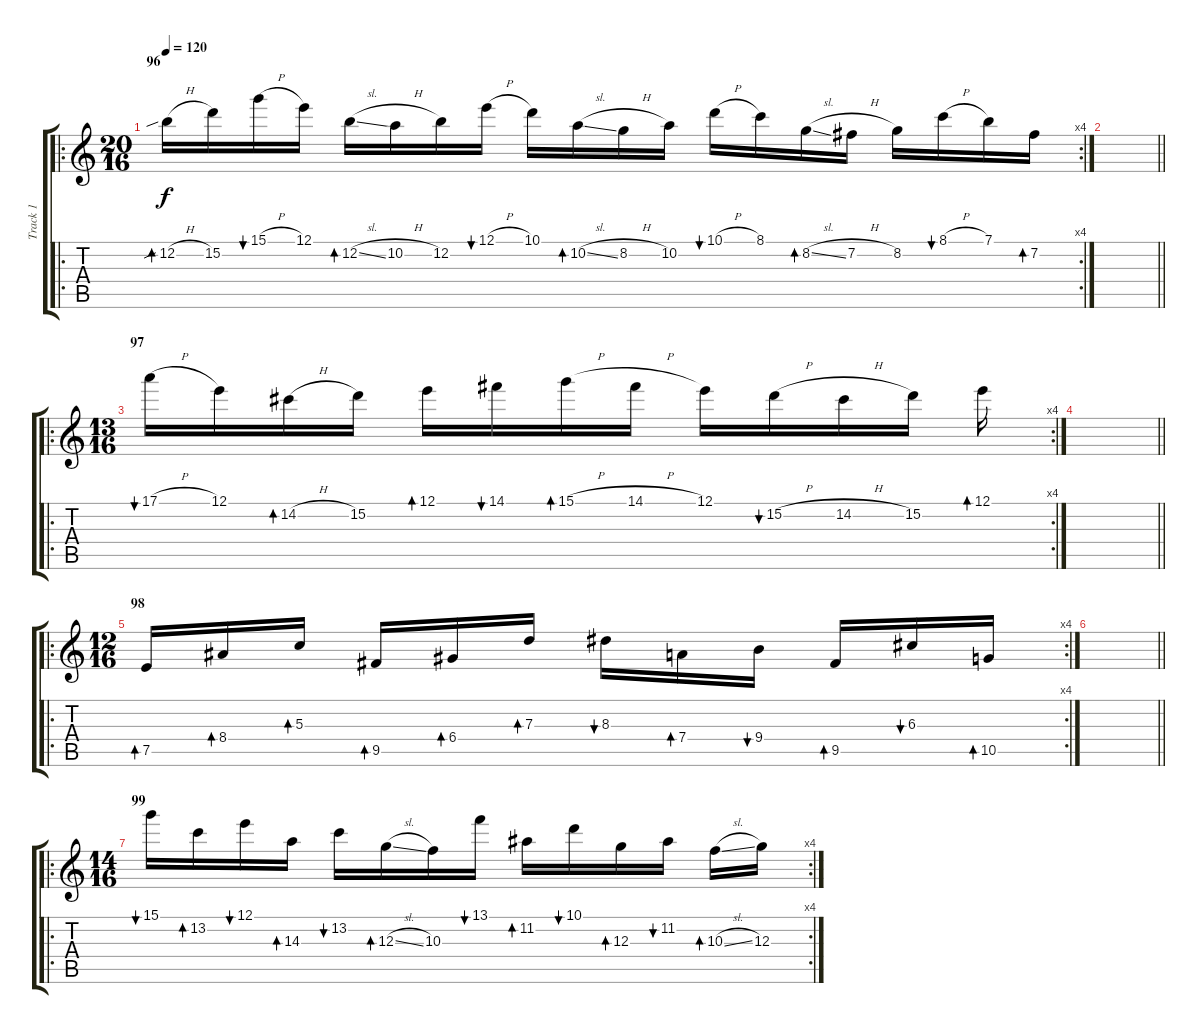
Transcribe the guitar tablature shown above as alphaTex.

\track ("Track 1" "Track 1") {instrument distortionguitar}
\staff {score tabs}
\tuning (E4 B3 G3 D3 A2 E2) {hide}
\ro
\rc 4
\ts (20 16)
\section ("" "96")
\tempo 120
\clef g2
\ks c
12.2{sib h}.16{bd 60 dy f} 15.2.16 15.1{h}.16{bu 60} 12.1.16 12.2{sl}.16{bd 60} 10.2{h}.16 12.2.16 12.1{h}.16{bu 60} 10.1.16 10.2{sl}.16{bd 60} 8.2{h}.16 10.2.16 10.1{h}.16{bu 60} 8.1.16 8.2{sl}.16{bd 60} 7.2{h}.16 8.2.16 8.1{h}.16{bu 60} 7.1.16 7.2.16{bd 60} |
\barLineRight lightlight
|
\ro
\rc 4
\ts (13 16)
\section ("" "97")
17.1{h}.16{bu 60} 12.1.16 14.2{h}.16{bd 60} 15.2.16 12.1.16{bd 60} 14.1.16{bu 60} 15.1{h}.16{bd 60} 14.1{h}.16 12.1.16 15.2{h}.16{bu 60} 14.2{h}.16 15.2.16 12.1.16{bd 60} |
\barLineRight lightlight
|
\ro
\rc 4
\ts (12 16)
\section ("" "98")
7.5.16{bd 60} 8.4.16{bd 60} 5.3.16{bd 60} 9.5.16{bd 60} 6.4.16{bd 60} 7.3.16{bd 60} 8.3.16{bu 60} 7.4.16{bd 60} 9.4.16{bu 60} 9.5.16{bd 60} 6.3.16{bu 60} 10.5.16{bd 60} |
\barLineRight lightlight
|
\ro
\rc 4
\ts (14 16)
\section ("" "99")
15.1.16{bu 60} 13.2.16{bd 60} 12.1.16{bu 60} 14.3.16{bd 60} 13.2.16{bu 60} 12.3{sl}.16{bd 60} 10.3.16 13.1.16{bu 60} 11.2.16{bd 60} 10.1.16{bu 60} 12.3.16{bd 60} 11.2.16{bu 60} 10.3{sl}.16{bd 60} 12.3.16
